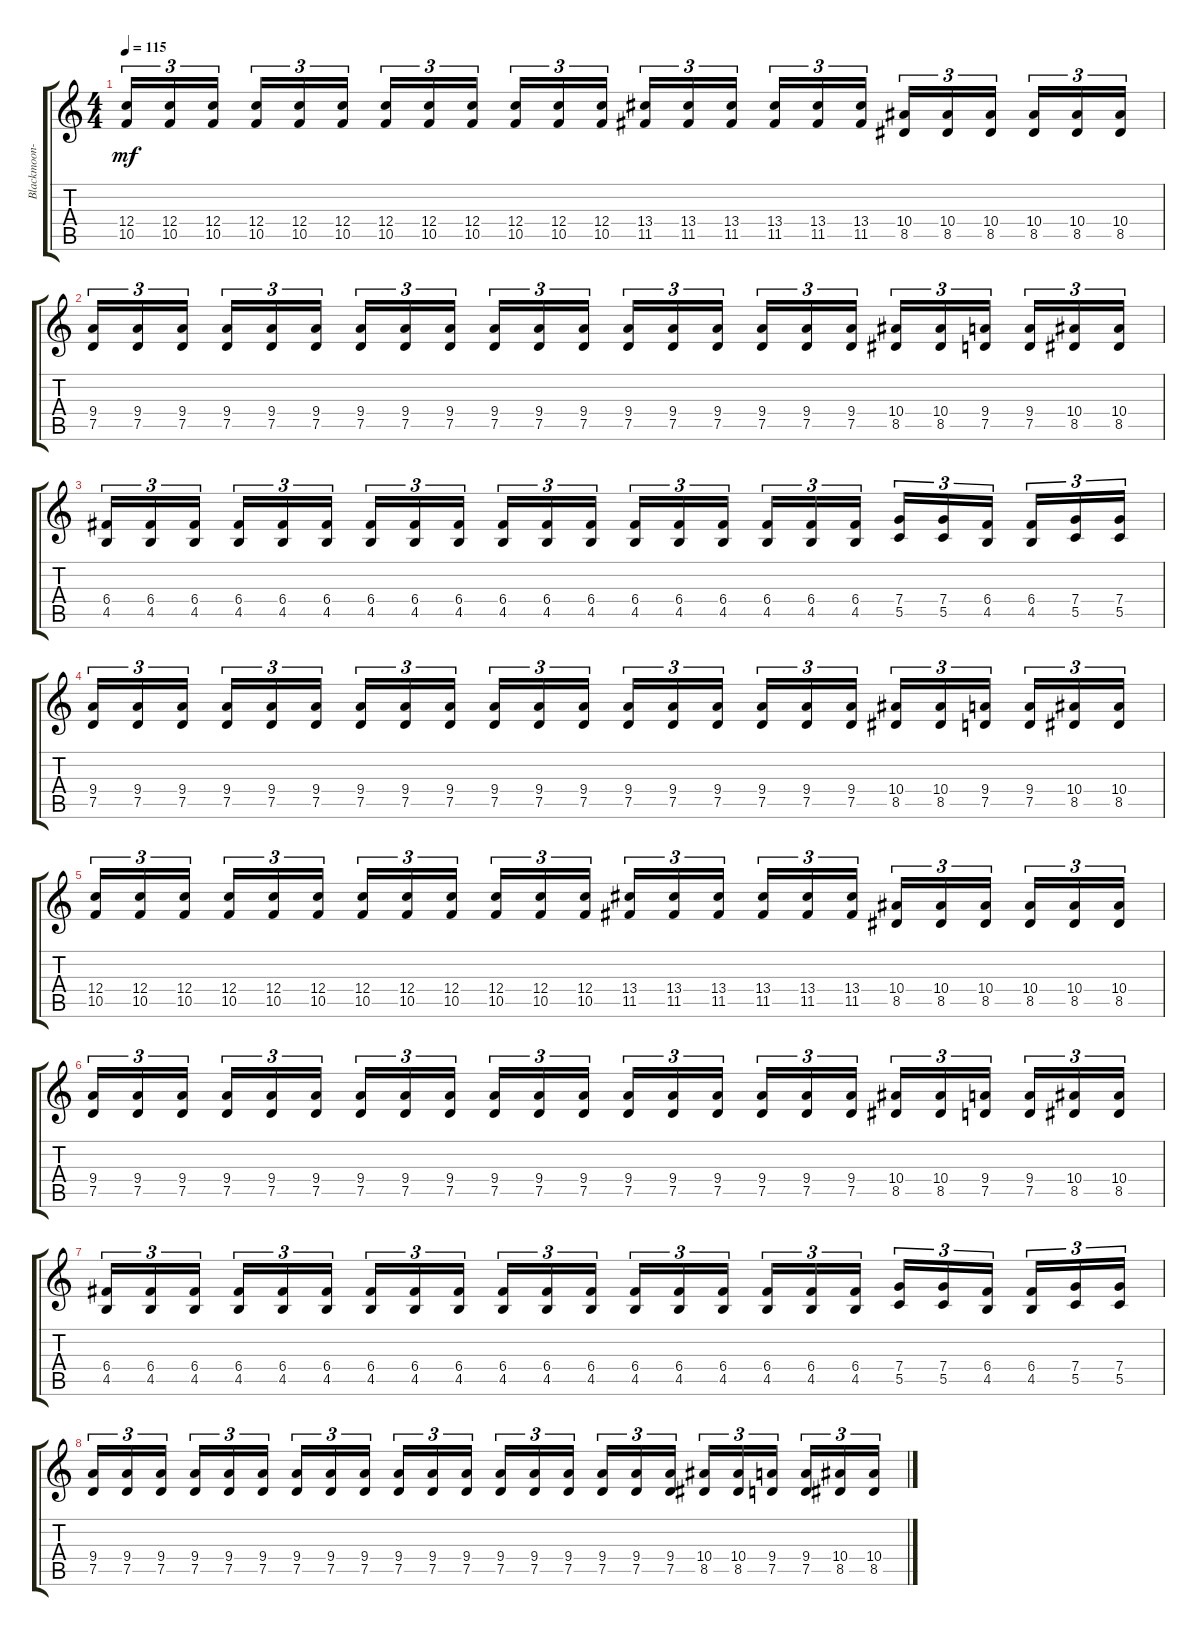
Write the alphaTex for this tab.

\track ("Blackmoon-Guitar II" "Blackmoon-") {instrument distortionguitar}
\staff {score tabs}
\tuning (D4 A3 F3 C3 G2 D2) {hide}
\ts (4 4)
\tempo 115
\clef g2
\ks c
(12.4 10.5).16{tu (3 2) dy mf} (12.4 10.5).16{tu (3 2)} (12.4 10.5).16{tu (3 2) beam splitsecondary} (12.4 10.5).16{tu (3 2)} (12.4 10.5).16{tu (3 2)} (12.4 10.5).16{tu (3 2)} (12.4 10.5).16{tu (3 2)} (12.4 10.5).16{tu (3 2)} (12.4 10.5).16{tu (3 2) beam splitsecondary} (12.4 10.5).16{tu (3 2)} (12.4 10.5).16{tu (3 2)} (12.4 10.5).16{tu (3 2)} (13.4 11.5).16{tu (3 2)} (13.4 11.5).16{tu (3 2)} (13.4 11.5).16{tu (3 2) beam splitsecondary} (13.4 11.5).16{tu (3 2)} (13.4 11.5).16{tu (3 2)} (13.4 11.5).16{tu (3 2)} (10.4 8.5).16{tu (3 2)} (10.4 8.5).16{tu (3 2)} (10.4 8.5).16{tu (3 2) beam splitsecondary} (10.4 8.5).16{tu (3 2)} (10.4 8.5).16{tu (3 2)} (10.4 8.5).16{tu (3 2)} |
(9.4 7.5).16{tu (3 2)} (9.4 7.5).16{tu (3 2)} (9.4 7.5).16{tu (3 2) beam splitsecondary} (9.4 7.5).16{tu (3 2)} (9.4 7.5).16{tu (3 2)} (9.4 7.5).16{tu (3 2)} (9.4 7.5).16{tu (3 2)} (9.4 7.5).16{tu (3 2)} (9.4 7.5).16{tu (3 2) beam splitsecondary} (9.4 7.5).16{tu (3 2)} (9.4 7.5).16{tu (3 2)} (9.4 7.5).16{tu (3 2)} (9.4 7.5).16{tu (3 2)} (9.4 7.5).16{tu (3 2)} (9.4 7.5).16{tu (3 2) beam splitsecondary} (9.4 7.5).16{tu (3 2)} (9.4 7.5).16{tu (3 2)} (9.4 7.5).16{tu (3 2)} (10.4 8.5).16{tu (3 2)} (10.4 8.5).16{tu (3 2)} (9.4 7.5).16{tu (3 2) beam splitsecondary} (9.4 7.5).16{tu (3 2)} (10.4 8.5).16{tu (3 2)} (10.4 8.5).16{tu (3 2)} |
(6.4 4.5).16{tu (3 2)} (6.4 4.5).16{tu (3 2)} (6.4 4.5).16{tu (3 2) beam splitsecondary} (6.4 4.5).16{tu (3 2)} (6.4 4.5).16{tu (3 2)} (6.4 4.5).16{tu (3 2)} (6.4 4.5).16{tu (3 2)} (6.4 4.5).16{tu (3 2)} (6.4 4.5).16{tu (3 2) beam splitsecondary} (6.4 4.5).16{tu (3 2)} (6.4 4.5).16{tu (3 2)} (6.4 4.5).16{tu (3 2)} (6.4 4.5).16{tu (3 2)} (6.4 4.5).16{tu (3 2)} (6.4 4.5).16{tu (3 2) beam splitsecondary} (6.4 4.5).16{tu (3 2)} (6.4 4.5).16{tu (3 2)} (6.4 4.5).16{tu (3 2)} (7.4 5.5).16{tu (3 2)} (7.4 5.5).16{tu (3 2)} (6.4 4.5).16{tu (3 2) beam splitsecondary} (6.4 4.5).16{tu (3 2)} (7.4 5.5).16{tu (3 2)} (7.4 5.5).16{tu (3 2)} |
(9.4 7.5).16{tu (3 2)} (9.4 7.5).16{tu (3 2)} (9.4 7.5).16{tu (3 2) beam splitsecondary} (9.4 7.5).16{tu (3 2)} (9.4 7.5).16{tu (3 2)} (9.4 7.5).16{tu (3 2)} (9.4 7.5).16{tu (3 2)} (9.4 7.5).16{tu (3 2)} (9.4 7.5).16{tu (3 2) beam splitsecondary} (9.4 7.5).16{tu (3 2)} (9.4 7.5).16{tu (3 2)} (9.4 7.5).16{tu (3 2)} (9.4 7.5).16{tu (3 2)} (9.4 7.5).16{tu (3 2)} (9.4 7.5).16{tu (3 2) beam splitsecondary} (9.4 7.5).16{tu (3 2)} (9.4 7.5).16{tu (3 2)} (9.4 7.5).16{tu (3 2)} (10.4 8.5).16{tu (3 2)} (10.4 8.5).16{tu (3 2)} (9.4 7.5).16{tu (3 2) beam splitsecondary} (9.4 7.5).16{tu (3 2)} (10.4 8.5).16{tu (3 2)} (10.4 8.5).16{tu (3 2)} |
(12.4 10.5).16{tu (3 2)} (12.4 10.5).16{tu (3 2)} (12.4 10.5).16{tu (3 2) beam splitsecondary} (12.4 10.5).16{tu (3 2)} (12.4 10.5).16{tu (3 2)} (12.4 10.5).16{tu (3 2)} (12.4 10.5).16{tu (3 2)} (12.4 10.5).16{tu (3 2)} (12.4 10.5).16{tu (3 2) beam splitsecondary} (12.4 10.5).16{tu (3 2)} (12.4 10.5).16{tu (3 2)} (12.4 10.5).16{tu (3 2)} (13.4 11.5).16{tu (3 2)} (13.4 11.5).16{tu (3 2)} (13.4 11.5).16{tu (3 2) beam splitsecondary} (13.4 11.5).16{tu (3 2)} (13.4 11.5).16{tu (3 2)} (13.4 11.5).16{tu (3 2)} (10.4 8.5).16{tu (3 2)} (10.4 8.5).16{tu (3 2)} (10.4 8.5).16{tu (3 2) beam splitsecondary} (10.4 8.5).16{tu (3 2)} (10.4 8.5).16{tu (3 2)} (10.4 8.5).16{tu (3 2)} |
(9.4 7.5).16{tu (3 2)} (9.4 7.5).16{tu (3 2)} (9.4 7.5).16{tu (3 2) beam splitsecondary} (9.4 7.5).16{tu (3 2)} (9.4 7.5).16{tu (3 2)} (9.4 7.5).16{tu (3 2)} (9.4 7.5).16{tu (3 2)} (9.4 7.5).16{tu (3 2)} (9.4 7.5).16{tu (3 2) beam splitsecondary} (9.4 7.5).16{tu (3 2)} (9.4 7.5).16{tu (3 2)} (9.4 7.5).16{tu (3 2)} (9.4 7.5).16{tu (3 2)} (9.4 7.5).16{tu (3 2)} (9.4 7.5).16{tu (3 2) beam splitsecondary} (9.4 7.5).16{tu (3 2)} (9.4 7.5).16{tu (3 2)} (9.4 7.5).16{tu (3 2)} (10.4 8.5).16{tu (3 2)} (10.4 8.5).16{tu (3 2)} (9.4 7.5).16{tu (3 2) beam splitsecondary} (9.4 7.5).16{tu (3 2)} (10.4 8.5).16{tu (3 2)} (10.4 8.5).16{tu (3 2)} |
(6.4 4.5).16{tu (3 2)} (6.4 4.5).16{tu (3 2)} (6.4 4.5).16{tu (3 2) beam splitsecondary} (6.4 4.5).16{tu (3 2)} (6.4 4.5).16{tu (3 2)} (6.4 4.5).16{tu (3 2)} (6.4 4.5).16{tu (3 2)} (6.4 4.5).16{tu (3 2)} (6.4 4.5).16{tu (3 2) beam splitsecondary} (6.4 4.5).16{tu (3 2)} (6.4 4.5).16{tu (3 2)} (6.4 4.5).16{tu (3 2)} (6.4 4.5).16{tu (3 2)} (6.4 4.5).16{tu (3 2)} (6.4 4.5).16{tu (3 2) beam splitsecondary} (6.4 4.5).16{tu (3 2)} (6.4 4.5).16{tu (3 2)} (6.4 4.5).16{tu (3 2)} (7.4 5.5).16{tu (3 2)} (7.4 5.5).16{tu (3 2)} (6.4 4.5).16{tu (3 2) beam splitsecondary} (6.4 4.5).16{tu (3 2)} (7.4 5.5).16{tu (3 2)} (7.4 5.5).16{tu (3 2)} |
(9.4 7.5).16{tu (3 2)} (9.4 7.5).16{tu (3 2)} (9.4 7.5).16{tu (3 2) beam splitsecondary} (9.4 7.5).16{tu (3 2)} (9.4 7.5).16{tu (3 2)} (9.4 7.5).16{tu (3 2)} (9.4 7.5).16{tu (3 2)} (9.4 7.5).16{tu (3 2)} (9.4 7.5).16{tu (3 2) beam splitsecondary} (9.4 7.5).16{tu (3 2)} (9.4 7.5).16{tu (3 2)} (9.4 7.5).16{tu (3 2)} (9.4 7.5).16{tu (3 2)} (9.4 7.5).16{tu (3 2)} (9.4 7.5).16{tu (3 2) beam splitsecondary} (9.4 7.5).16{tu (3 2)} (9.4 7.5).16{tu (3 2)} (9.4 7.5).16{tu (3 2)} (10.4 8.5).16{tu (3 2)} (10.4 8.5).16{tu (3 2)} (9.4 7.5).16{tu (3 2) beam splitsecondary} (9.4 7.5).16{tu (3 2)} (10.4 8.5).16{tu (3 2)} (10.4 8.5).16{tu (3 2)}
